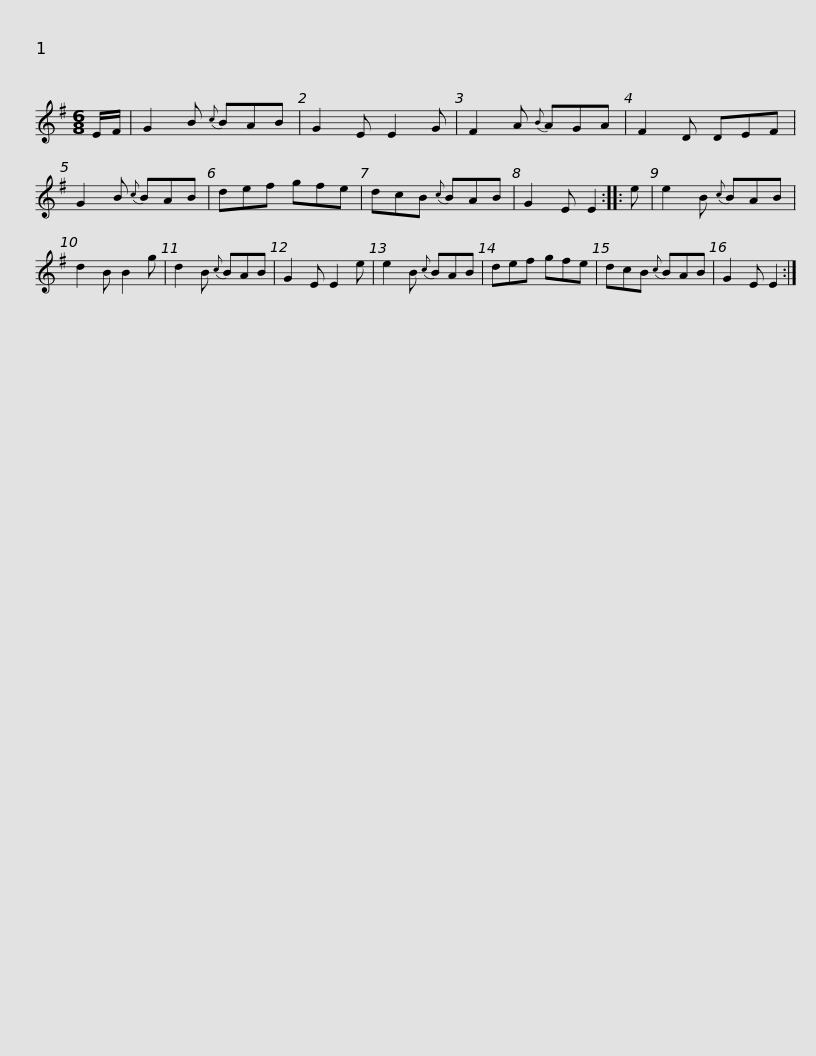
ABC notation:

X:1
L:1/8
M:6/8
I:linebreak $
K:G
V:1 treble
V:1
 E/F/ | G2 B{c} BAB | G2 E E2 G | F2 A{B} AGA | F2 D DEF | %5
 G2 B{c} BAB | def gfe | dcB{c} BAB |$ G2 E E2 :: e | %10
 e2 B{c} BAB | d2 B B2 g | d2 B{c} BAB | G2 E E2 e | e2 B{c} BAB | %15
 def gfe |$ dcB{c} BAB | G2 E E2 :| %18
